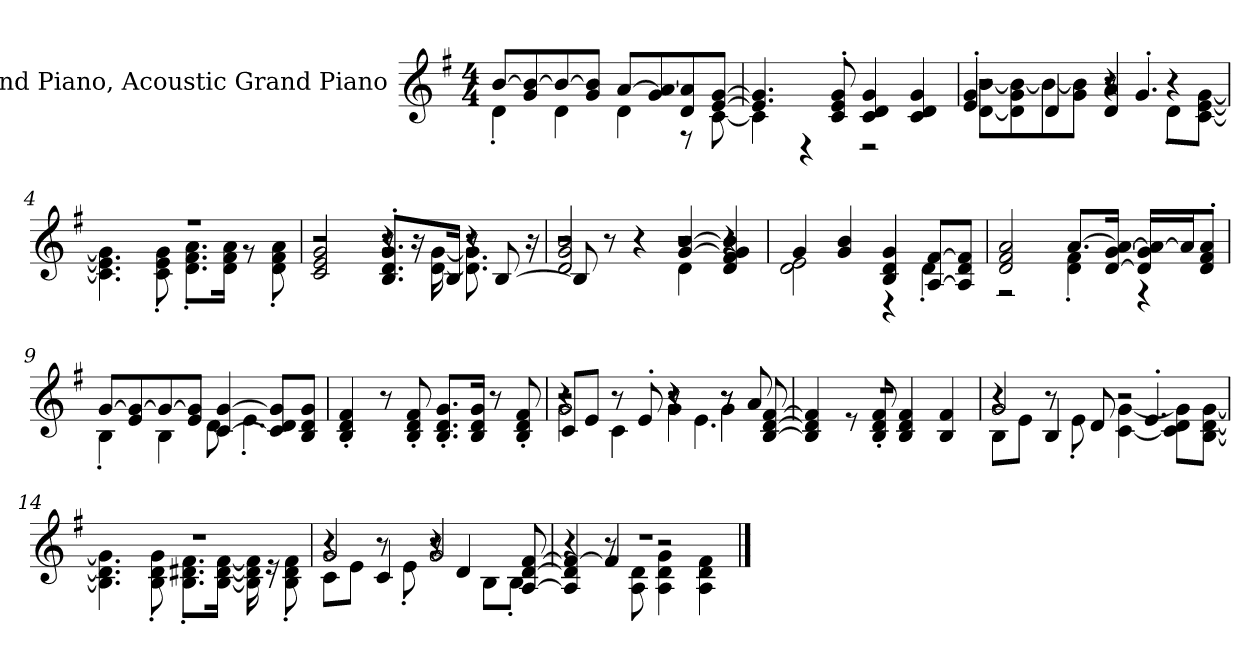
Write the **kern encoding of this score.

**kern
*part1
*staff1
*I"Grand Piano, Acoustic Grand Piano
*I'Pno
*clefG2
*k[f#]
*M4/4
*MM120
=1
*^
[8bi/L	4d'i\
8gi/ 8b/_	.
8b/_	4di\
8gi/ 8b/]J	.
[8ai/L	4di\
8gi/ 8a/_	.
8di/ 8a/]	8r
[8ei/ [8gi/J	[8ci\
=2	=2
4.e/] 4.g/]	4c\]
.	4r
8ci/' 8ei/' 8gi/'	.
4ci/ 4di/ 4gi/	2r
4ci/ 4di/ 4gi/	.
=3	=3
*	*^
2r	[8di\ [8bi\L	4ei/' 4gi/'
.	8d\] 8gi\ 8b\_	.
.	8b\_	4di/
.	8gi\ 8b\]J	.
8r	4r	4di/ 4ai/
4.g'i/	.	.
.	8d'i\L	4r
.	[8ci\ [8ei\ [8gi\J	.
*	*v	*v
=4	=4
1r	4.c\] 4.e\] 4.g\]
.	8ci\' 8ei\' 8gi\'
.	8.di\' 8.f#i\' 8.ai\'L
.	16di\ 16f#i\ 16ai\Jk
.	8r
.	8di\' 8f#i\' 8ai\'
!!LO:LB:g=z	!!
=5	=5
*	*^
2ci/ 2ei/ 2gi/	2r	2r
8.Bi/' 8.di/' 8.gi/'L	8r	4r
.	16r	.
16Bi/Jk	[16di\ [16gi\	.
4r	8.d\] 8.g\]	8r
.	.	[8Bi/
.	16r	.
=6	=6	=6
2di/ 2gi/ 2bj/	2r	8B/]
.	.	8r
.	.	4r
[4gi/ [4bj/	4di\	2r
4di/ 4f#i/ 4g/] 4b/]	4r	.
*	*v	*v
=7	=7
4gi/	2dj\ 2ei\
4gZ/ 4bZ/	.
4BZ/ 4dZ/ 4gZ/	4r
[8AZ/ [8f#Z/L	4d'Z\
8A/] 8dZ/ 8f#/]J	.
=8	=8
2dZ/ 2f#Z/ 2aZ/	2r
[8.aj/L	4dj\' 4f#j\'
[16dZ/ [16gj/ 16a/_Jk	.
16d/] 16g/] 16a/_LL	4r
16a/J]	.
8dj/' 8f#i/' 8ai/'J	.
!!LO:LB:g=z	!!
=9	=9
[8gi/L	4B'i\
8ei/ 8g/_	.
8g/_	4Bi\
8ei/ 8g/]J	.
[4ci/ [4gi/	8di\
.	4.e'i\
8c/] 8di/ 8g/]L	.
8Bi/ 8di/ 8gi/J	.
*v	*v
=10
4Bi/' 4di/' 4f#i/'
8r
8Bi/' 8di/' 8f#i/'
8.Bi/' 8.di/' 8.gi/'L
16Bi/ 16di/ 16gi/Jk
8r
8Bi/' 8di/' 8f#i/'
=11
*^
*	*^
*	*	*^
2r	2gi\	8ci/L	4r
.	.	8ei/J	.
.	.	8r	4ci\
.	.	8e'i/	.
4r	4gi\	4r	8r
.	.	.	4.ei\
8r	4gi\	8r	.
8ai/	.	[8Bi/ [8di/ [8f#i/	.
*	*v	*v	*v
=12	=12
1r	4B/] 4d/] 4f#/]
.	8r
.	8Bi/' 8di/' 8f#i/'
.	4Bi/ 4di/ 4f#i/
.	4Bi/ 4f#i/
!!LO:LB:g=z	!!
=13	=13
*	*^
2gi/	8Bi\L	4r
.	8ei\J	.
.	8r	4Bi/
.	8e'i\	.
2r	[4ci\ [4gi\	8di/
.	.	4.e'i/
.	8c\] 8di\ 8g\]L	.
.	[8Bi\ [8di\ [8gi\J	.
*	*v	*v
=14	=14
1r	4.B\] 4.d\] 4.g\]
.	8Bi\' 8di\' 8gi\'
.	8.Bi\' 8.d#Xi\' 8.f#i\'L
.	[16Bi\ [16d#i\ [16f#i\Jk
.	16B\] 16d#\] 16f#\]
.	16r
.	8Bi\' 8d#i\' 8f#i\'
=15	=15
*	*^
2gi/	8ci\L	4r
.	8ei\J	.
.	8r	4ci/
.	8e'i\	.
2gi/	4r	8r
.	.	4di/
.	8Bi\L	.
.	8B'i\J	[8Ai/ [8di/ [8f#i/
=16	=16	=16
1r	4r	4A/] 4d/] 4f#/_
.	8r	4f#/]
.	8Ai\ 8di\	.
.	4Ai\ 4di\ 4gi\	2r
.	4Ai\ 4di\ 4f#i\	.
*v	*v	*v
==
*-
